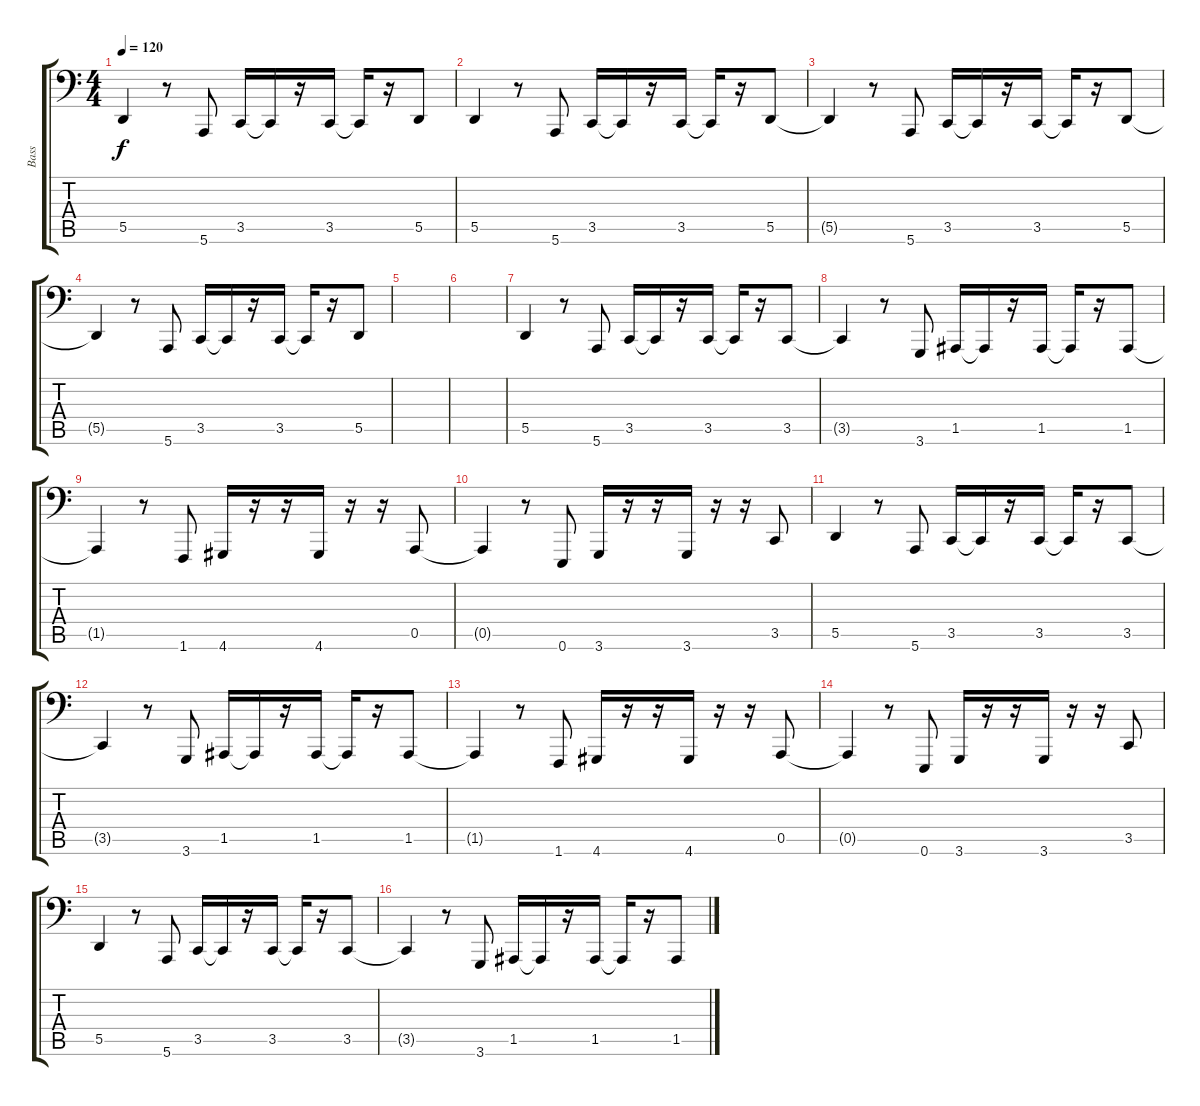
\track ("Bass" "Bass") {instrument lead8bassandlead}
\staff {score tabs}
\tuning (E3 B2 G2 D2 A1 E1) {hide}
\ts (4 4)
\tempo 120
\clef f4
\ks c
5.5{t}.4{dy f} r.8 5.6.8 3.5.16 3.5{t}.16 r.16 3.5.16 3.5{t}.16 r.16 5.5.8 |
5.5.4 r.8 5.6.8 3.5.16 3.5{t}.16 r.16 3.5.16 3.5{t}.16 r.16 5.5.8 |
5.5{t}.4 r.8 5.6.8 3.5.16 3.5{t}.16 r.16 3.5.16 3.5{t}.16 r.16 5.5.8 |
5.5{t}.4 r.8 5.6.8 3.5.16 3.5{t}.16 r.16 3.5.16 3.5{t}.16 r.16 5.5.8 |
|
|
5.5.4{instrument acousticbass} r.8 5.6.8 3.5.16 3.5{t}.16 r.16 3.5.16 3.5{t}.16 r.16 3.5.8 |
3.5{t}.4{instrument acousticbass} r.8 3.6.8 1.5.16 1.5{t}.16 r.16 1.5.16 1.5{t}.16 r.16 1.5.8 |
1.5{t}.4{instrument acousticbass} r.8 1.6.8 4.6.16 r.16 r.16 4.6.16 r.16 r.16 0.5.8 |
0.5{t}.4{instrument acousticbass} r.8 0.6.8 3.6.16 r.16 r.16 3.6.16 r.16 r.16 3.5.8 |
5.5.4{instrument acousticbass} r.8 5.6.8 3.5.16 3.5{t}.16 r.16 3.5.16 3.5{t}.16 r.16 3.5.8 |
3.5{t}.4{instrument acousticbass} r.8 3.6.8 1.5.16 1.5{t}.16 r.16 1.5.16 1.5{t}.16 r.16 1.5.8 |
1.5{t}.4{instrument acousticbass} r.8 1.6.8 4.6.16 r.16 r.16 4.6.16 r.16 r.16 0.5.8 |
0.5{t}.4{instrument acousticbass} r.8 0.6.8 3.6.16 r.16 r.16 3.6.16 r.16 r.16 3.5.8 |
5.5.4{instrument acousticbass} r.8 5.6.8 3.5.16 3.5{t}.16 r.16 3.5.16 3.5{t}.16 r.16 3.5.8 |
3.5{t}.4{instrument acousticbass} r.8 3.6.8 1.5.16 1.5{t}.16 r.16 1.5.16 1.5{t}.16 r.16 1.5.8
